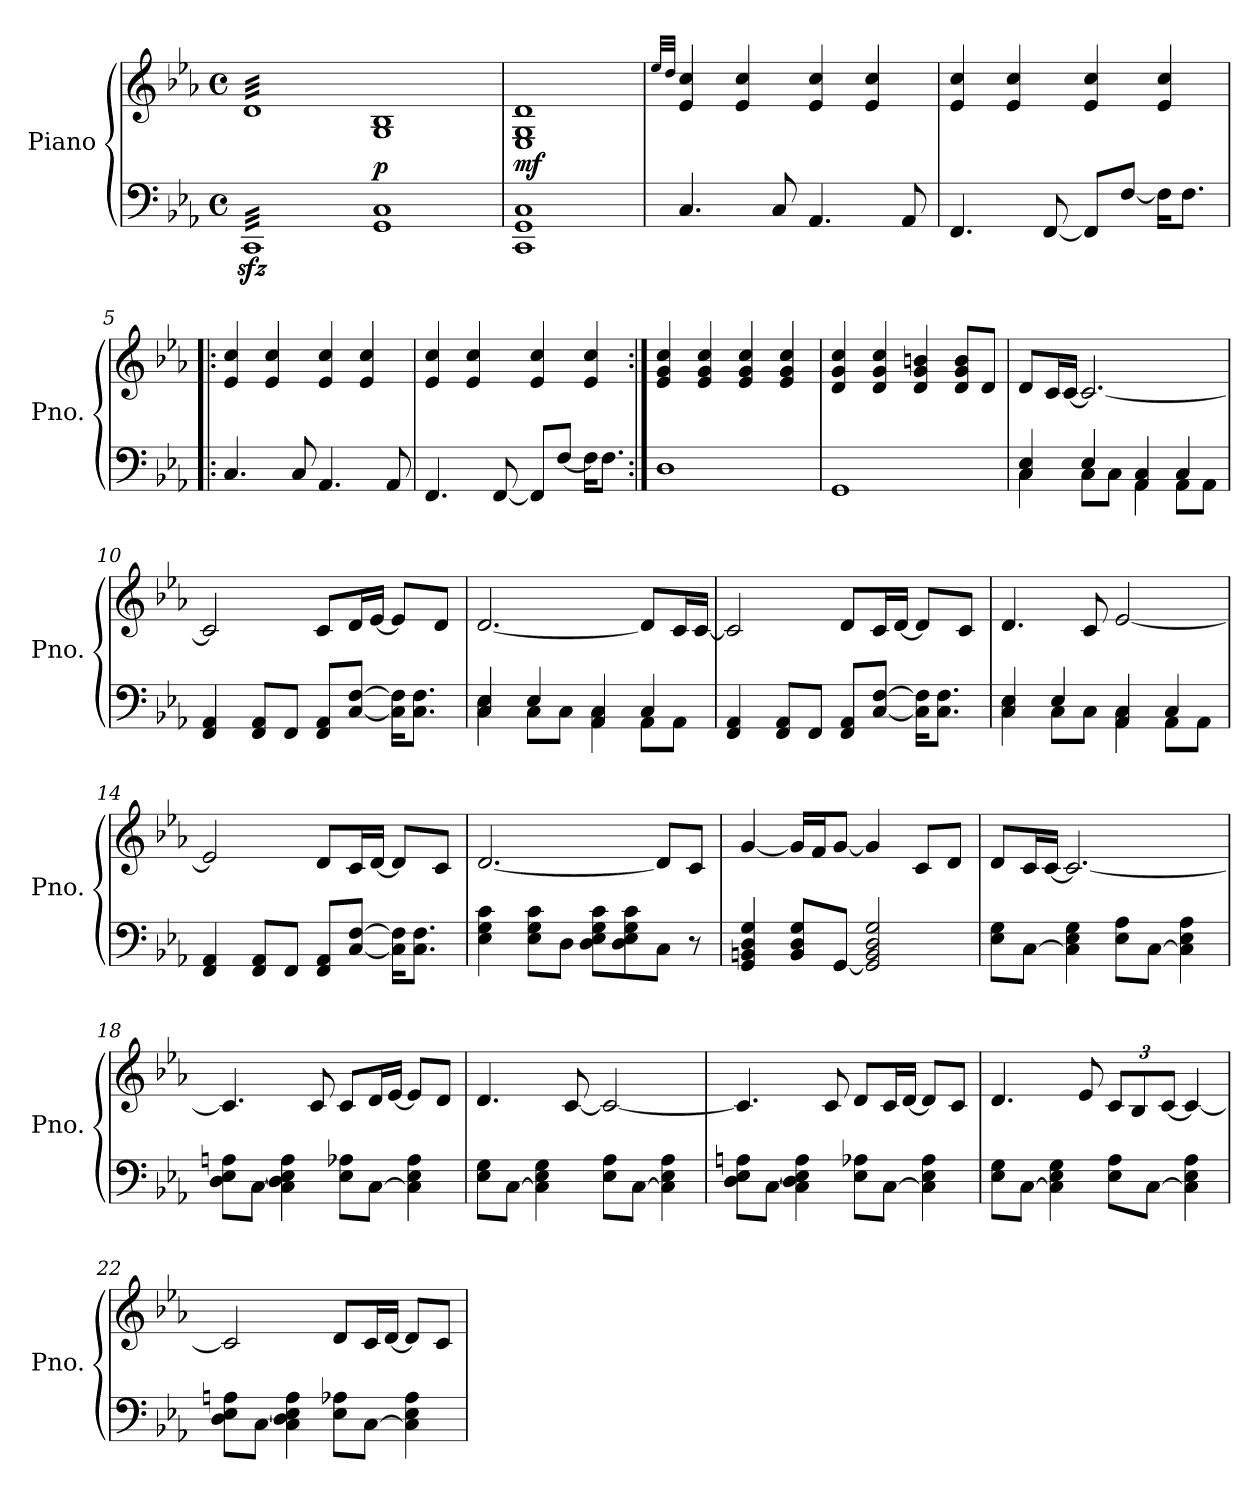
**kern	**kern	**dynam
*part1	*part1	*part1
*staff2	*staff1	*staff1/2
*I"Piano	*	*
*I'Pno.	*	*
*clefF4	*clefG2	*
*k[b-e-a-]	*k[b-e-a-]	*
*M4/4	*M4/4	*
*met(c)	*met(c)	*
*MM76	*MM76	*
=1	=1	=1
*tremolo	*	*
*	*tremolo	*
32CCzz>LLL	32dLLL	.
32CCzz>	32d	.
32CCzz>	32d	.
32CCzz>	32d	.
32CCzz>	32d	.
32CCzz>	32d	.
32CCzz>	32d	.
32CCzz>	32d	.
32CCzz>	32d	.
32CCzz>	32d	.
32CCzz>	32d	.
32CCzz>	32d	.
32CCzz>	32d	.
32CCzz>	32d	.
32CCzz>	32d	.
32CCzz>	32d	.
32CCzz>	32d	.
32CCzz>	32d	.
32CCzz>	32d	.
32CCzz>	32d	.
32CCzz>	32d	.
32CCzz>	32d	.
32CCzz>	32d	.
32CCzz>	32d	.
32CCzz>	32d	.
32CCzz>	32d	.
32CCzz>	32d	.
32CCzz>	32d	.
32CCzz>	32d	.
32CCzz>	32d	.
32CCzz>	32d	.
32CCzz>JJJ	32dJJJ	.
*	*Xtremolo	*
*Xtremolo	*	*
!	!	!LO:DY:a=2
1GG 1C	1G 1B-	p
=2	=2	=2
!	!	!LO:DY:a=2
1CC 1GG 1C	1E- 1G 1d	mf
=3	=3	=3
.	32qee-/LLL	.
.	32qdd/JJJ	.
4.C/	4e-/ 4cc/	.
.	4e-/ 4cc/	.
8C/	.	.
4.AA-/	4e-/ 4cc/	.
.	4e-/ 4cc/	.
8AA-/	.	.
=4	=4	=4
4.FF/	4e-/ 4cc/	.
.	4e-/ 4cc/	.
[8FF/	.	.
8FF/L]	4e-/ 4cc/	.
[8F/J	.	.
16F\KL]	4e-/ 4cc/	.
8.F\J	.	.
=5!|:	=5!|:	=5!|:
4.C/	4e-/ 4cc/	.
.	4e-/ 4cc/	.
8C/	.	.
4.AA-/	4e-/ 4cc/	.
.	4e-/ 4cc/	.
8AA-/	.	.
=6	=6	=6
4.FF/	4e-/ 4cc/	.
.	4e-/ 4cc/	.
[8FF/	.	.
8FF/L]	4e-/ 4cc/	.
[8F/J	.	.
16F\KL]	4e-/ 4cc/	.
8.F\J	.	.
!!LO:LB:g=z
=7:|!	=7:|!	=7:|!
1D	4e-/ 4g/ 4cc/	.
.	4e-/ 4g/ 4cc/	.
.	4e-/ 4g/ 4cc/	.
.	4e-/ 4g/ 4cc/	.
=8	=8	=8
1GG	4d/ 4g/ 4cc/	.
.	4d/ 4g/ 4cc/	.
.	4d/ 4g/ 4bn/	.
.	8d/ 8g/ 8b/L	.
.	8d/J	.
=9	=9	=9
*^	*	*
4C/ 4E-/	4C\	8d/L	.
.	.	16c/L	.
.	.	[16c/JJ	.
4E-/	8C\L	2.c/_	.
.	8C\J	.	.
4AA-/ 4C/	4AA-\	.	.
4C/	8AA-\L	.	.
.	8AA-\J	.	.
*v	*v	*	*
=10	=10	=10
4FF/ 4AA-/	2c/]	.
8FF/ 8AA-/L	.	.
8FF/J	.	.
8FF/ 8AA-/L	8c/L	.
[8C/ [8F/J	16d/L	.
.	[16e-/JJ	.
16C\] 16F\]KL	8e-/L]	.
8.C\ 8.F\J	.	.
.	8d/J	.
=11	=11	=11
*^	*	*
4C/ 4E-/	4C\ 4E-\	[2.d/	.
4E-/	8C\L	.	.
.	8C\J	.	.
4AA-/ 4C/	4AA-\ 4C\	.	.
4C/	8AA-\L	8d/L]	.
.	8AA-\J	16c/L	.
.	.	[16c/JJ	.
*v	*v	*	*
!!LO:LB:g=z
=12	=12	=12
4FF/ 4AA-/	2c/]	.
8FF/ 8AA-/L	.	.
8FF/J	.	.
8FF/ 8AA-/L	8d/L	.
[8C/ [8F/J	16c/L	.
.	[16d/JJ	.
16C\] 16F\]KL	8d/L]	.
8.C\ 8.F\J	.	.
.	8c/J	.
=13	=13	=13
*^	*	*
4C/ 4E-/	4C\ 4E-\	4.d/	.
4E-/	8C\L	.	.
.	8C\J	8c/	.
4AA-/ 4C/	4AA-\ 4C\	[2e-/	.
4C/	8AA-\L	.	.
.	8AA-\J	.	.
*v	*v	*	*
=14	=14	=14
4FF/ 4AA-/	2e-/]	.
8FF/ 8AA-/L	.	.
8FF/J	.	.
8FF/ 8AA-/L	8d/L	.
[8C/ [8F/J	16c/L	.
.	[16d/JJ	.
16C\] 16F\]KL	8d/L]	.
8.C\ 8.F\J	.	.
.	8c/J	.
=15	=15	=15
4E-\ 4G\ 4c\	[2.d/	.
8E-\ 8G\ 8c\L	.	.
8D\J	.	.
8D\ 8E-\ 8G\ 8c\L	.	.
8D\ 8E-\ 8G\ 8c\	.	.
8C\J	8d/L]	.
8r	8c/J	.
=16	=16	=16
4GG/ 4BBn/ 4D/ 4G/	[4g/	.
8BB/ 8D/ 8G/L	16g/LL]	.
.	16f/J	.
[8GG/J	[8g/J	.
2GG/] 2BB/ 2D/ 2G/	4g/]	.
.	8c/L	.
.	8d/J	.
!!LO:LB:g=z
=17	=17	=17
8E-\ 8G\L	8d/L	.
[8C\J	16c/L	.
.	[16c/JJ	.
4C\] 4E-\ 4G\	2.c/_	.
8E-\ 8A-\L	.	.
[8C\J	.	.
4C\] 4E-\ 4A-\	.	.
=18	=18	=18
8D\ 8E-\ 8An\L	4.c/]	.
[8C\J	.	.
4C\] 4D\ 4E-\ 4A\	.	.
.	8c/	.
8E-\ 8A-X\L	8c/L	.
[8C\J	16d/L	.
.	[16e-/JJ	.
4C\] 4E-\ 4A-\	8e-/L]	.
.	8d/J	.
=19	=19	=19
8E-\ 8G\L	4.d/	.
[8C\J	.	.
4C\] 4E-\ 4G\	.	.
.	[8c/	.
8E-\ 8A-\L	2c/_	.
[8C\J	.	.
4C\] 4E-\ 4A-\	.	.
=20	=20	=20
8D\ 8E-\ 8An\L	4.c/]	.
[8C\J	.	.
4C\] 4D\ 4E-\ 4A\	.	.
.	8c/	.
8E-\ 8A-X\L	8d/L	.
[8C\J	16c/L	.
.	[16d/JJ	.
4C\] 4E-\ 4A-\	8d/L]	.
.	8c/J	.
!!LO:LB:g=z
=21	=21	=21
8E-\ 8G\L	4.d/	.
[8C\J	.	.
4C\] 4E-\ 4G\	.	.
.	8e-/	.
*	*Xbrackettup	*
8E-\ 8A-\L	12c/L	.
.	12B-/	.
[8C\J	.	.
.	[12c/J	.
4C\] 4E-\ 4A-\	4c/_	.
=22	=22	=22
8D\ 8E-\ 8An\L	2c/]	.
[8C\J	.	.
4C\] 4D\ 4E-\ 4A\	.	.
8E-\ 8A-X\L	8d/L	.
[8C\J	16c/L	.
.	[16d/JJ	.
4C\] 4E-\ 4A-\	8d/L]	.
.	8c/J	.
=	=	=
*-	*-	*-
